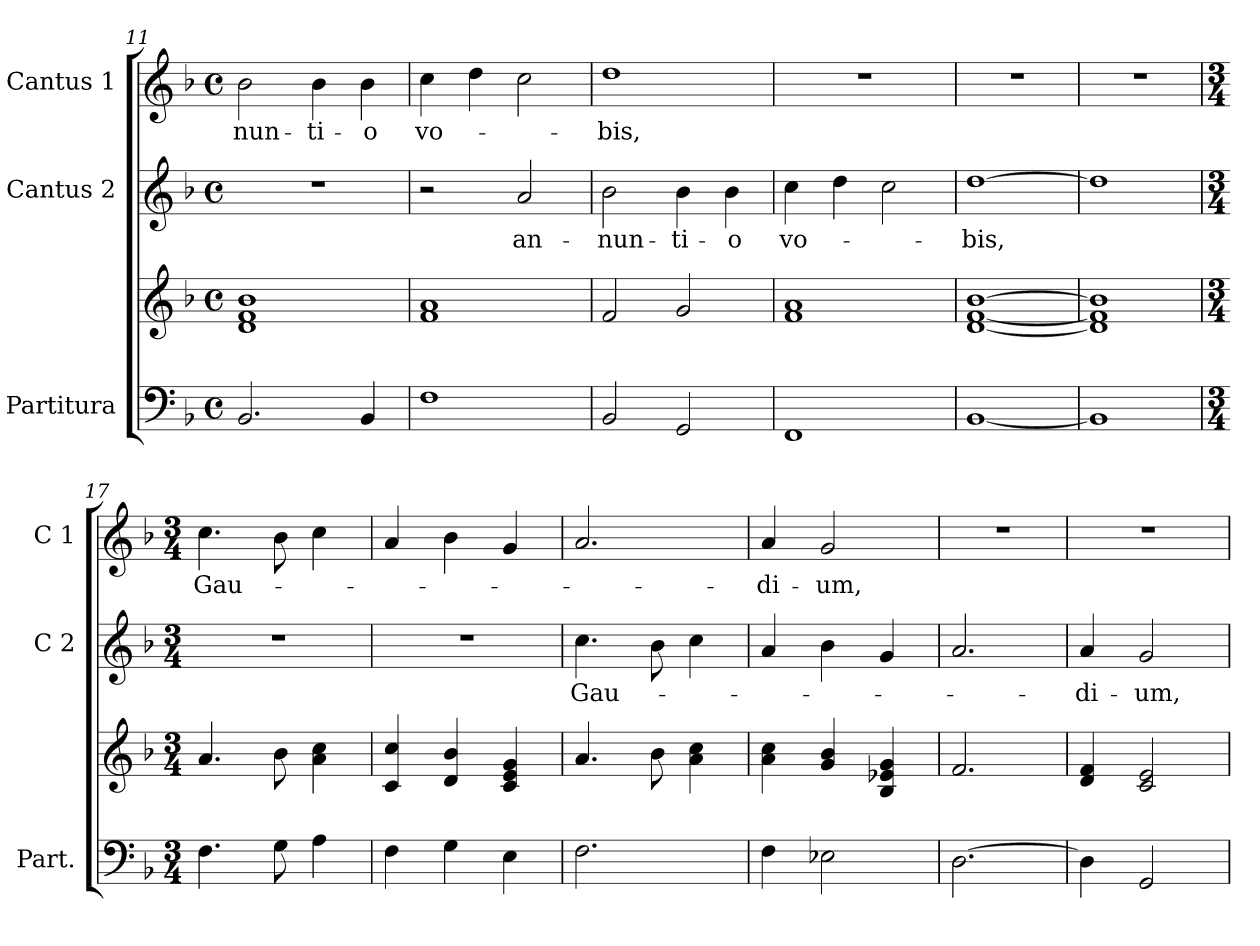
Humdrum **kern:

**kern	**kern	**kern	**text	**kern	**text
*part3	*part3	*part2	*part2	*part1	*part1
*staff4	*staff3	*staff2	*staff2	*staff1	*staff1
*I"Partitura	*	*I"Cantus 2	*	*I"Cantus 1	*
*I'Part.	*	*I'C 2	*	*I'C 1	*
*clefF4	*clefG2	*clefG2	*	*clefG2	*
*k[b-]	*k[b-]	*k[b-]	*	*k[b-]	*
*F:	*F:	*F:	*	*F:	*
*M4/4	*M4/4	*M4/4	*	*M4/4	*
*met(c)	*met(c)	*met(c)	*	*met(c)	*
=11	=11	=11	=11	=11	=11
!	!	!	!	!	!LO:LY:b
2.BB-/	1d! 1f! 1b-!	1r	.	2b-\	-nun-
!	!	!	!	!	!LO:LY:b
.	.	.	.	4b-\	-ti-
!	!	!	!	!	!LO:LY:b
4BB-/	.	.	.	4b-\	-o
=12	=12	=12	=12	=12	=12
!	!	!	!	!	!LO:LY:b
1F	1f! 1a!	2r	.	4cc\	vo-
.	.	.	.	4dd\	.
!	!	!	!LO:LY:b	!	!
.	.	2a/	an-	2cc\	.
=13	=13	=13	=13	=13	=13
!	!	!	!LO:LY:b	!	!
!	!	!	!	!	!LO:LY:b
2BB-/	2f!/	2b-\	-nun-	1dd	-bis,
!	!	!	!LO:LY:b	!	!
2GG/	2g!/	4b-\	-ti-	.	.
!	!	!	!LO:LY:b	!	!
.	.	4b-\	-o	.	.
=14	=14	=14	=14	=14	=14
!	!	!	!LO:LY:b	!	!
1FF	1f! 1a!	4cc\	vo-	1r	.
.	.	4dd\	.	.	.
.	.	2cc\	.	.	.
=15	=15	=15	=15	=15	=15
!	!	!	!LO:LY:b	!	!
[1BB-	[1d! [1f! [1b-!	[1dd	-bis,	1r	.
=16	=16	=16	=16	=16	=16
1BB-]	1d!] 1f!] 1b-!]	1dd]	.	1r	.
!!LO:LB:g=z
=17	=17	=17	=17	=17	=17
*M3/4	*M3/4	*M3/4	*	*M3/4	*
!	!	!	!	!	!LO:LY:b
4.F\	4.a!/	2.r	.	4.cc\	Gau-
8G\	8b-!\	.	.	8b-\	.
4A\	4a!\ 4cc!\	.	.	4cc\	.
=18	=18	=18	=18	=18	=18
4F\	4c!/ 4cc!/	2.r	.	4a/	.
4G\	4d!/ 4b-!/	.	.	4b-\	.
4E\	4c!/ 4e!/ 4g!/	.	.	4g/	.
=19	=19	=19	=19	=19	=19
!	!	!	!LO:LY:b	!	!
2.F\	4.a!/	4.cc\	Gau-	2.a/	.
.	8b-!\	8b-\	.	.	.
.	4a!\ 4cc!\	4cc\	.	.	.
=20	=20	=20	=20	=20	=20
!	!	!	!	!	!LO:LY:b
4F\	4a!\ 4cc!\	4a/	.	4a/	-di-
!	!	!	!	!	!LO:LY:b
2E-X\	4g!/ 4b-!/	4b-\	.	2g/	-um,
.	4B-!/ 4e-X!/ 4g!/	4g/	.	.	.
=21	=21	=21	=21	=21	=21
[2.D\	2.f!/	2.a/	.	2.r	.
=22	=22	=22	=22	=22	=22
!	!	!	!LO:LY:b	!	!
4D\]	4d!/ 4f!/	4a/	-di-	2.r	.
!	!	!	!LO:LY:b	!	!
2GG/	2c!/ 2e!/	2g/	-um,	.	.
=	=	=	=	=	=
*-	*-	*-	*-	*-	*-
